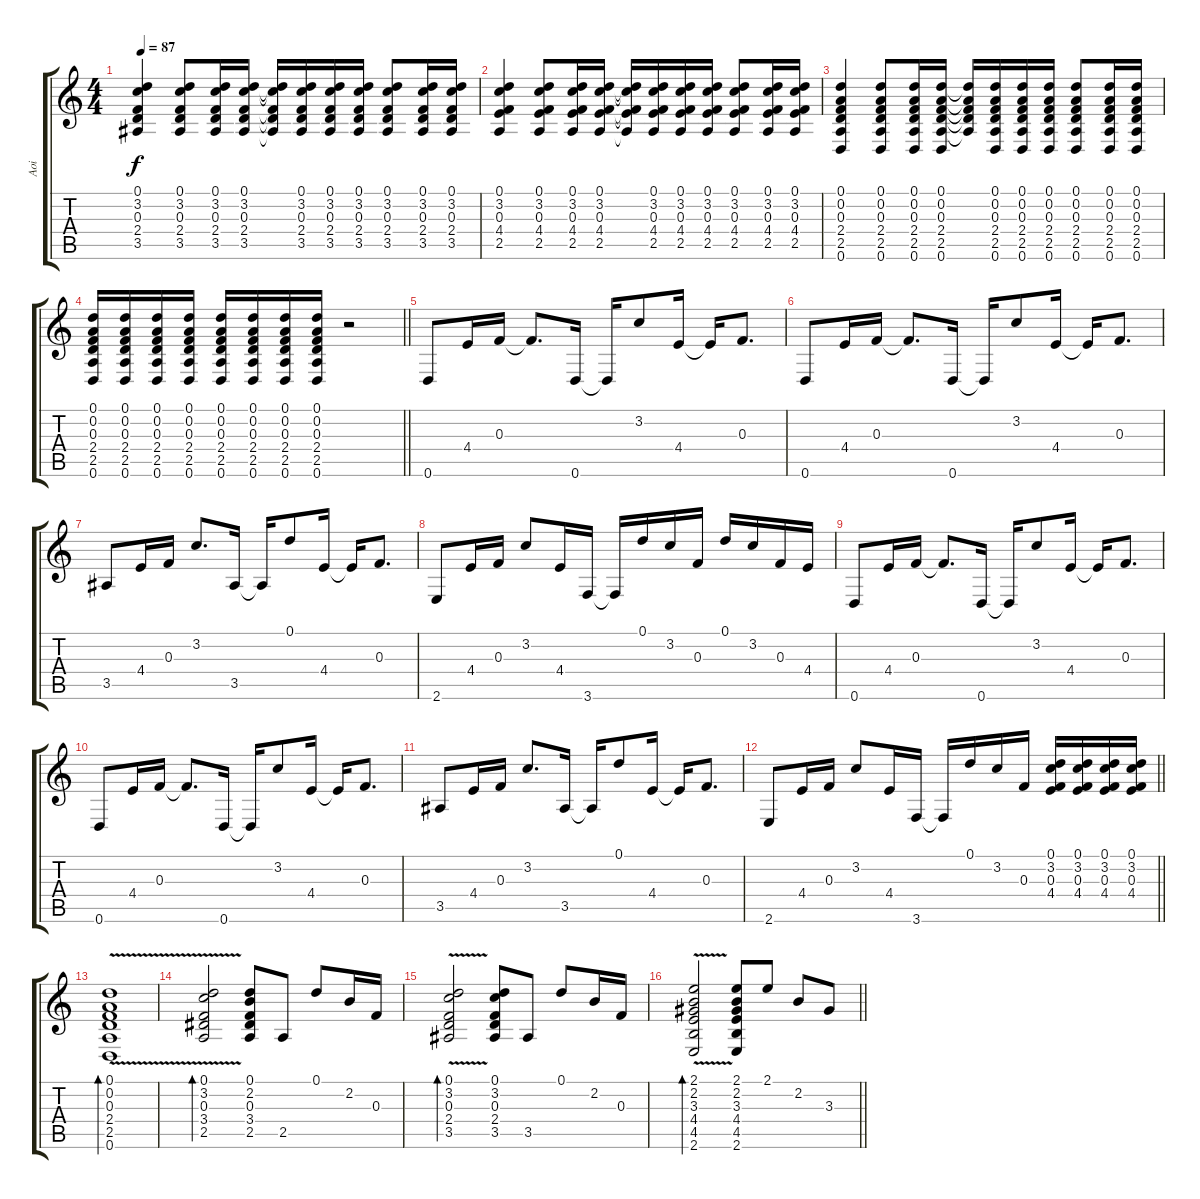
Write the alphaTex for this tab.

\track ("Aoi" "Aoi") {instrument acousticguitarsteel}
\staff {score tabs}
\tuning (D4 A3 F3 C3 G2 D2) {hide}
\ts (4 4)
\tempo 87
\clef g2
\ks c
(0.1 3.2 0.3 2.4 3.5).4{dy f} (0.1 3.2 0.3 2.4 3.5).8 (0.1 3.2 0.3 2.4 3.5).16 (0.1 3.2 0.3 2.4 3.5).16 (0.1{t} 3.2{t} 0.3{t} 2.4{t} 3.5{t}).16 (0.1 3.2 0.3 2.4 3.5).16 (0.1 3.2 0.3 2.4 3.5).16 (0.1 3.2 0.3 2.4 3.5).16 (0.1 3.2 0.3 2.4 3.5).8 (0.1 3.2 0.3 2.4 3.5).16 (0.1 3.2 0.3 2.4 3.5).16 |
(0.1 3.2 0.3 4.4 2.5).4 (0.1 3.2 0.3 4.4 2.5).8 (0.1 3.2 0.3 4.4 2.5).16 (0.1 3.2 0.3 4.4 2.5).16 (0.1{t} 3.2{t} 0.3{t} 4.4{t} 2.5{t}).16 (0.1 3.2 0.3 4.4 2.5).16 (0.1 3.2 0.3 4.4 2.5).16 (0.1 3.2 0.3 4.4 2.5).16 (0.1 3.2 0.3 4.4 2.5).8 (0.1 3.2 0.3 4.4 2.5).16 (0.1 3.2 0.3 4.4 2.5).16 |
(0.1 0.2 0.3 2.4 2.5 0.6).4 (0.1 0.2 0.3 2.4 2.5 0.6).8 (0.1 0.2 0.3 2.4 2.5 0.6).16 (0.1 0.2 0.3 2.4 2.5 0.6).16 (0.1{t} 0.2{t} 0.3{t} 2.4{t} 2.5{t}).16 (0.1 0.2 0.3 2.4 2.5 0.6).16 (0.1 0.2 0.3 2.4 2.5 0.6).16 (0.1 0.2 0.3 2.4 2.5 0.6).16 (0.1 0.2 0.3 2.4 2.5 0.6).8 (0.1 0.2 0.3 2.4 2.5 0.6).16 (0.1 0.2 0.3 2.4 2.5 0.6).16 |
\barLineRight lightlight
(0.1 0.2 0.3 2.4 2.5 0.6).16 (0.1 0.2 0.3 2.4 2.5 0.6).16 (0.1 0.2 0.3 2.4 2.5 0.6).16 (0.1 0.2 0.3 2.4 2.5 0.6).16 (0.1 0.2 0.3 2.4 2.5 0.6).16 (0.1 0.2 0.3 2.4 2.5 0.6).16 (0.1 0.2 0.3 2.4 2.5 0.6).16 (0.1 0.2 0.3 2.4 2.5 0.6).16 r.2 |
0.6.8{volume 12} 4.4.16 0.3.16 0.3{t}.8{d} 0.6.16 0.6{t}.16 3.2.8 4.4.16 4.4{t}.16 0.3.8{d} |
0.6.8 4.4.16 0.3.16 0.3{t}.8{d} 0.6.16 0.6{t}.16 3.2.8 4.4.16 4.4{t}.16 0.3.8{d} |
3.5.8 4.4.16 0.3.16 3.2.8{d} 3.5.16 3.5{t}.16 0.1.8 4.4.16 4.4{t}.16 0.3.8{d} |
2.6.8 4.4.16 0.3.16 3.2.8 4.4.16 3.6.16 3.6{t}.16 0.1.16 3.2.16 0.3.16 0.1.16 3.2.16 0.3.16 4.4.16 |
0.6.8 4.4.16 0.3.16 0.3{t}.8{d} 0.6.16 0.6{t}.16 3.2.8 4.4.16 4.4{t}.16 0.3.8{d} |
0.6.8 4.4.16 0.3.16 0.3{t}.8{d} 0.6.16 0.6{t}.16 3.2.8 4.4.16 4.4{t}.16 0.3.8{d} |
3.5.8 4.4.16 0.3.16 3.2.8{d} 3.5.16 3.5{t}.16 0.1.8 4.4.16 4.4{t}.16 0.3.8{d} |
\barLineRight lightlight
2.6.8 4.4.16 0.3.16 3.2.8 4.4.16 3.6.16 3.6{t}.16 0.1.16 3.2.16 0.3.16 (0.1 3.2 0.3 4.4).16 (0.1 3.2 0.3 4.4).16 (0.1 3.2 0.3 4.4).16 (0.1 3.2 0.3 4.4).16 |
(0.1{v} 0.2 0.3 2.4 2.5 0.6).1{bd 240 volume 10} |
(0.1{v} 3.2 0.3 3.4 2.5).2{bd 240} (0.1 2.2 0.3 3.4 2.5).8 2.5.8 0.1.8 2.2.16 0.3.16 |
(0.1{v} 3.2 0.3 2.4 3.5).2{bd 240} (0.1 3.2 0.3 2.4 3.5).8 3.5.8 0.1.8 2.2.16 0.3.16 |
\barLineRight lightlight
(2.1{v} 2.2 3.3 4.4 4.5 2.6).2{bd 240} (2.1 2.2 3.3 4.4 4.5 2.6).8 2.1.8 2.2.8 3.3.8
